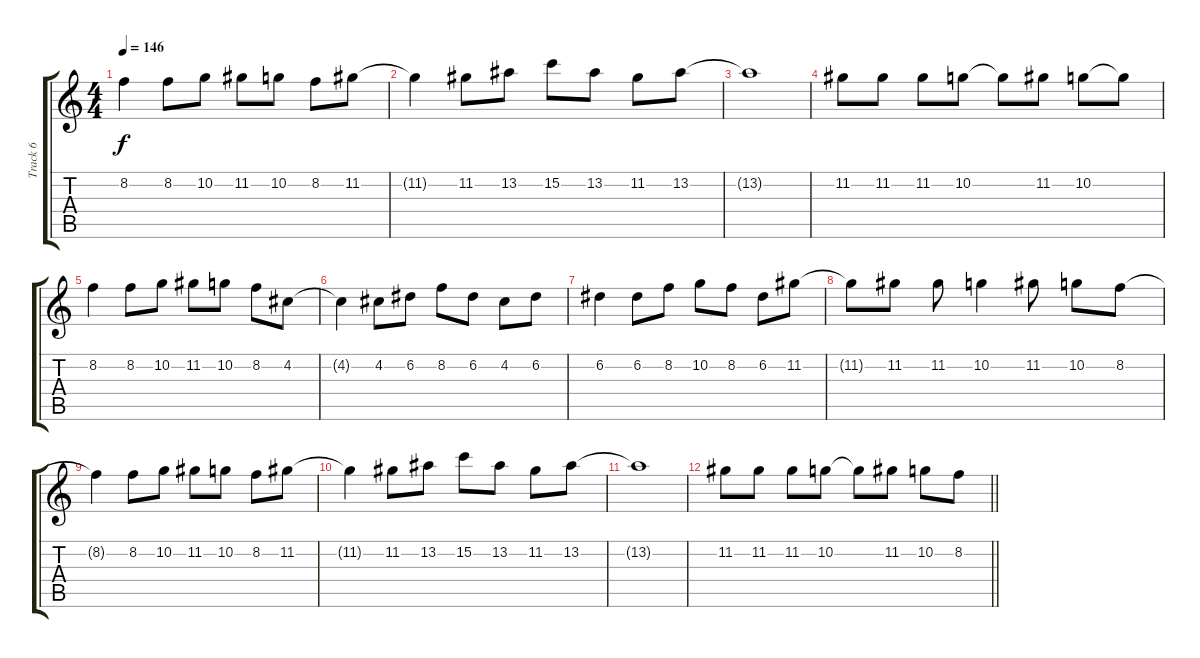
\track ("Track 6" "Track 6") {instrument distortionguitar bank 255}
\staff {score tabs}
\tuning (D4 A3 F3 C3 G2 C2) {hide}
\ts (4 4)
\tempo 146
\clef g2
\ks c
8.2{t}.4{dy f} 8.2.8 10.2.8 11.2.8 10.2.8 8.2.8 11.2.8 |
11.2{t}.4 11.2.8 13.2.8 15.2.8 13.2.8 11.2.8 13.2.8 |
13.2{t}.1 |
11.2.8 11.2.8 11.2.8 10.2.8 10.2{t}.8 11.2.8 10.2.8 10.2{t}.8 |
8.2.4 8.2.8 10.2.8 11.2.8 10.2.8 8.2.8 4.2.8 |
4.2{t}.4 4.2.8 6.2.8 8.2.8 6.2.8 4.2.8 6.2.8 |
6.2.4 6.2.8 8.2.8 10.2.8 8.2.8 6.2.8 11.2.8 |
11.2{t}.8 11.2.8 11.2.8 10.2.4 11.2.8 10.2.8 8.2.8 |
8.2{t}.4 8.2.8 10.2.8 11.2.8 10.2.8 8.2.8 11.2.8 |
11.2{t}.4 11.2.8 13.2.8 15.2.8 13.2.8 11.2.8 13.2.8 |
13.2{t}.1 |
\barLineRight lightlight
11.2.8 11.2.8 11.2.8 10.2.8 10.2{t}.8 11.2.8 10.2.8 8.2.8
